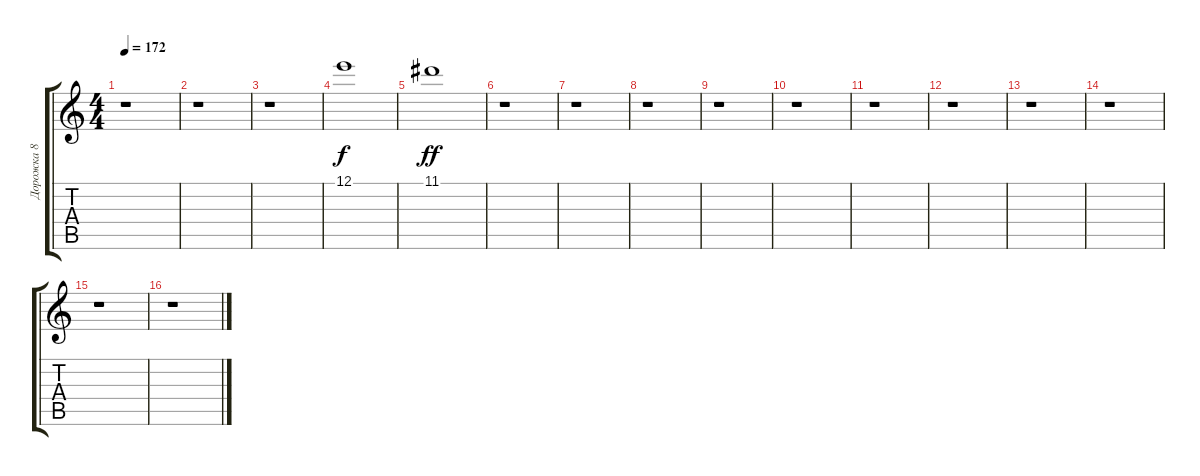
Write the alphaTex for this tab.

\track ("Дорожка 8" "Дорожка 8") {instrument overdrivenguitar}
\staff {score tabs}
\tuning (E4 B3 G3 D3 A2 E2) {hide}
\ts (4 4)
\tempo 172
\clef g2
\ks c
r.1{dy ff} |
r.1 |
r.1 |
12.1.1{dy f} |
11.1.1{dy ff} |
r.1 |
r.1 |
r.1 |
r.1 |
r.1 |
r.1 |
r.1 |
r.1 |
r.1 |
r.1 |
r.1
